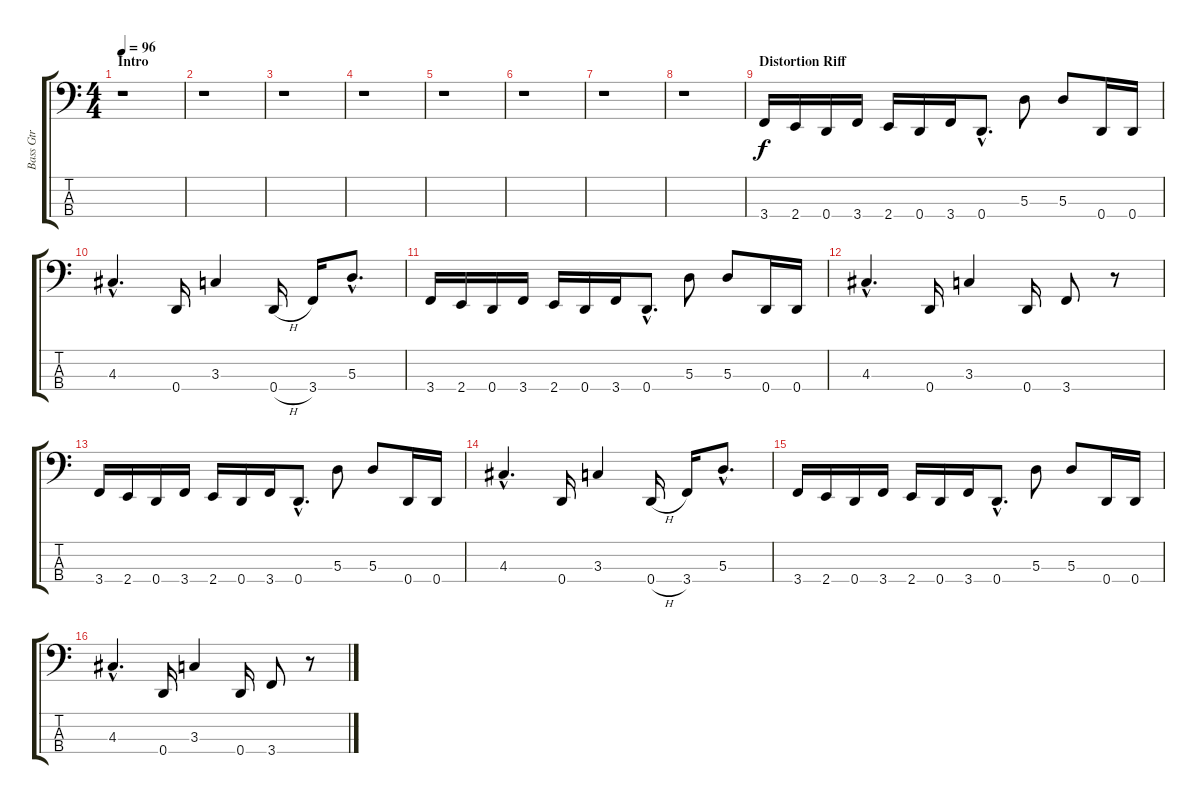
\track ("Bass Gtr" "Bass Gtr") {instrument electricbassfinger}
\staff {score tabs}
\tuning (G2 D2 A1 D1) {hide}
\ts (4 4)
\section ("" "Intro")
\tempo 96
\clef f4
\ks c
r.1{dy f instrument electricbassfinger} |
r.1 |
r.1 |
r.1 |
r.1 |
r.1 |
r.1 |
r.1 |
\section ("" "Distortion Riff")
3.4.16 2.4.16 0.4.16 3.4.16 2.4.16 0.4.16 3.4.16 0.4{hac}.8{d} 5.3.8 5.3.8 0.4.16 0.4.16 |
4.3{hac}.4{d} 0.4.16 3.3.4 0.4{h}.16 3.4.16 5.3{hac}.8{d} |
3.4.16 2.4.16 0.4.16 3.4.16 2.4.16 0.4.16 3.4.16 0.4{hac}.8{d} 5.3.8 5.3.8 0.4.16 0.4.16 |
4.3{hac}.4{d} 0.4.16 3.3.4 0.4.16 3.4.8 r.8 |
3.4.16 2.4.16 0.4.16 3.4.16 2.4.16 0.4.16 3.4.16 0.4{hac}.8{d} 5.3.8 5.3.8 0.4.16 0.4.16 |
4.3{hac}.4{d} 0.4.16 3.3.4 0.4{h}.16 3.4.16 5.3{hac}.8{d} |
3.4.16 2.4.16 0.4.16 3.4.16 2.4.16 0.4.16 3.4.16 0.4{hac}.8{d} 5.3.8 5.3.8 0.4.16 0.4.16 |
4.3{hac}.4{d} 0.4.16 3.3.4 0.4.16 3.4.8 r.8
